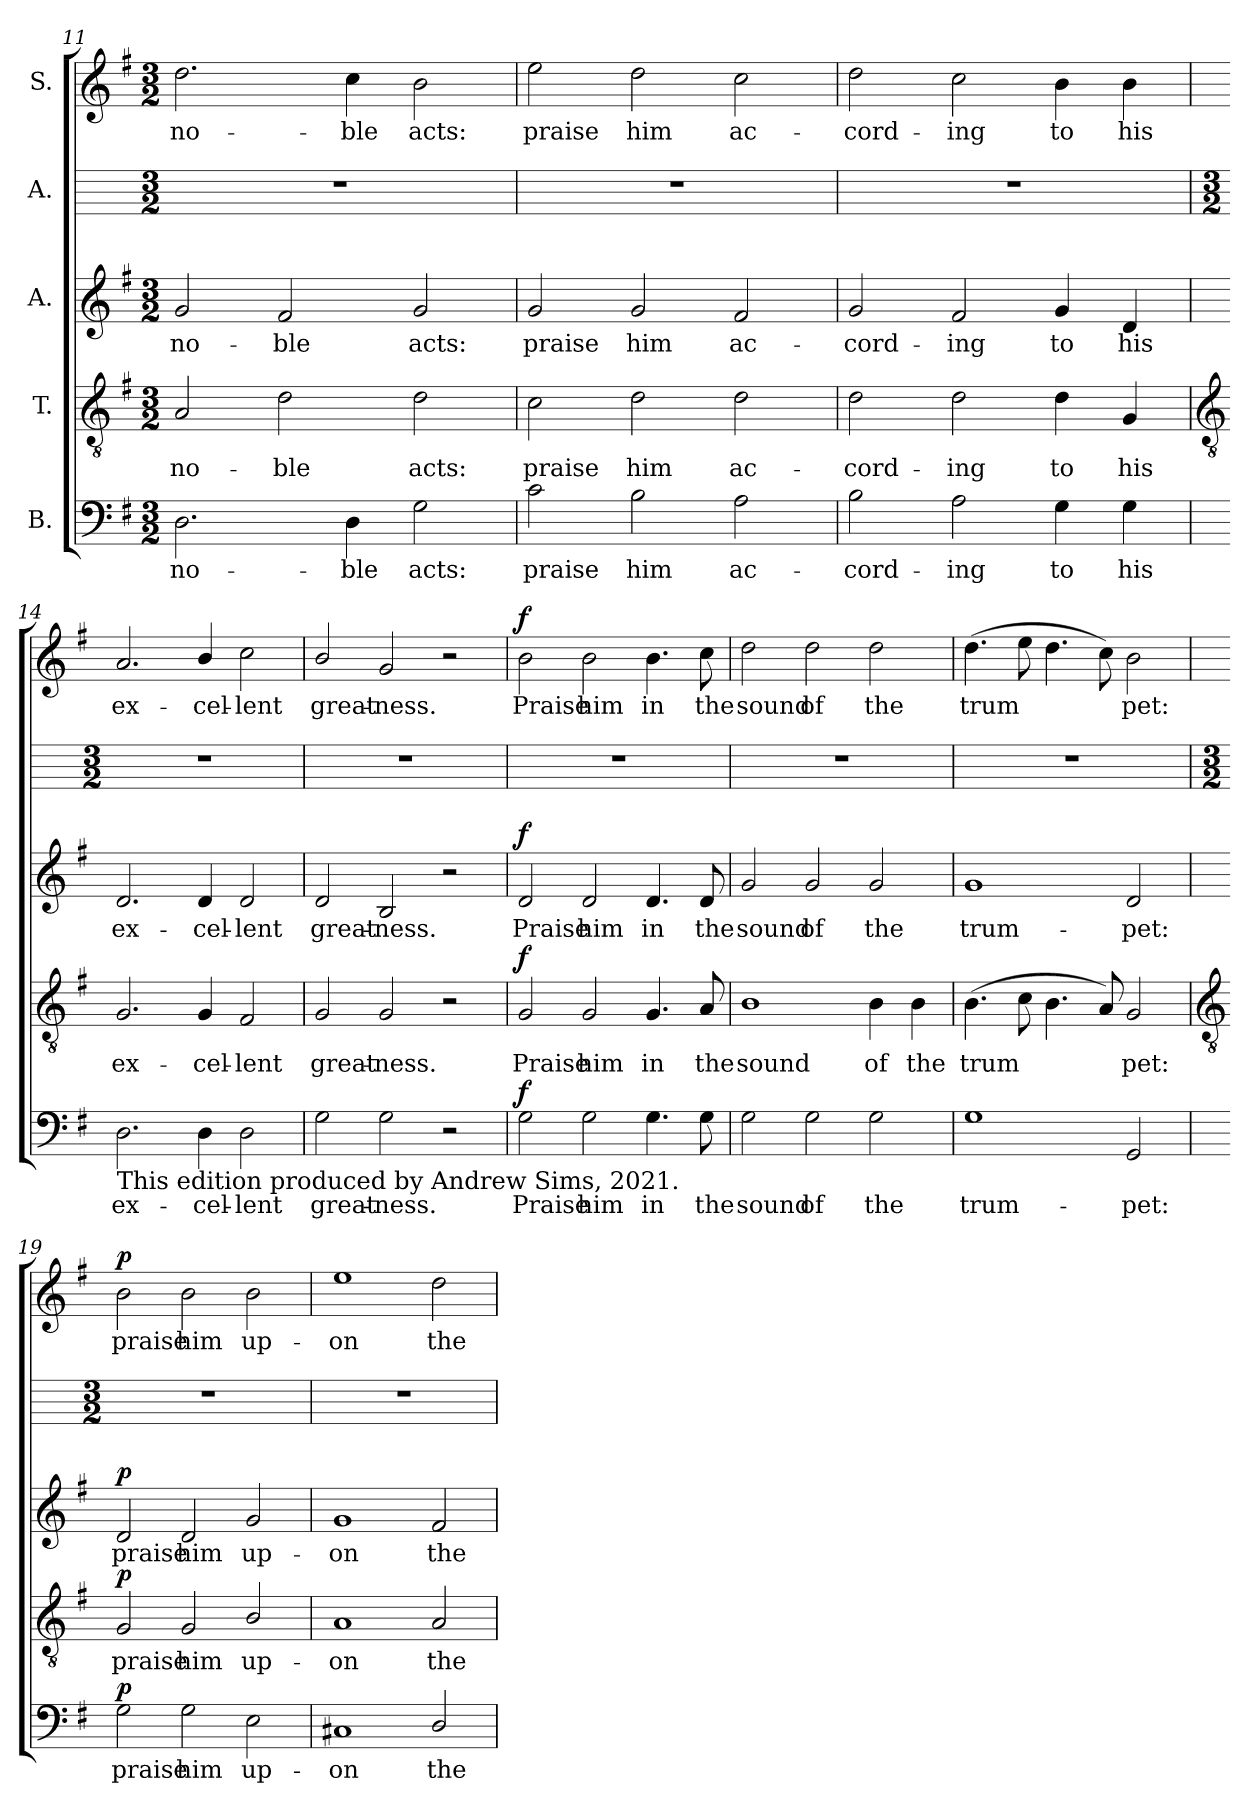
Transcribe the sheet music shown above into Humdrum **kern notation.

**kern	**text	**dynam	**kern	**text	**dynam	**kern	**text	**dynam	**kern	**kern	**text	**dynam
*part5	*part5	*part5	*part4	*part4	*part4	*part3	*part3	*part3	*part2	*part1	*part1	*part1
*staff5	*staff5	*staff5	*staff4	*staff4	*staff4	*staff3	*staff3	*staff3	*staff2	*staff1	*staff1	*staff1
*I"B.	*	*	*I"T.	*	*	*I"A.	*	*	*I"A.	*I"S.	*	*
*clefF4	*	*	*clefGv2	*	*	*clefG2	*	*	*	*clefG2	*	*
*k[f#]	*	*	*k[f#]	*	*	*k[f#]	*	*	*	*k[f#]	*	*
*G:	*	*	*G:	*	*	*G:	*	*	*	*G:	*	*
*M3/2	*	*	*M3/2	*	*	*M3/2	*	*	*M3/2	*M3/2	*	*
=11	=11	=11	=11	=11	=11	=11	=11	=11	=11	=11	=11	=11
!	!LO:LY:b	!	!	!LO:LY:b	!	!	!LO:LY:b	!	!	!	!LO:LY:b	!
2.D	no-	.	2A	no-	.	2g	no-	.	1.r	2.dd	no-	.
!	!	!	!	!LO:LY:b	!	!	!LO:LY:b	!	!	!	!	!
.	.	.	2d	-ble	.	2f#	-ble	.	.	.	.	.
!	!LO:LY:b	!	!	!	!	!	!	!	!	!	!LO:LY:b	!
4D	-ble	.	.	.	.	.	.	.	.	4cc	-ble	.
!	!LO:LY:b	!	!	!LO:LY:b	!	!	!LO:LY:b	!	!	!	!LO:LY:b	!
2G	acts:	.	2d	acts:	.	2g	acts:	.	.	2b	acts:	.
=12	=12	=12	=12	=12	=12	=12	=12	=12	=12	=12	=12	=12
!	!LO:LY:b	!	!	!LO:LY:b	!	!	!LO:LY:b	!	!	!	!LO:LY:b	!
2c	praise	.	2c	praise	.	2g	praise	.	1.r	2ee	praise	.
!	!LO:LY:b	!	!	!LO:LY:b	!	!	!LO:LY:b	!	!	!	!LO:LY:b	!
2B	him	.	2d	him	.	2g	him	.	.	2dd	him	.
!	!LO:LY:b	!	!	!LO:LY:b	!	!	!LO:LY:b	!	!	!	!LO:LY:b	!
2A	ac-	.	2d	ac-	.	2f#	ac-	.	.	2cc	ac-	.
=13	=13	=13	=13	=13	=13	=13	=13	=13	=13	=13	=13	=13
!	!LO:LY:b	!	!	!LO:LY:b	!	!	!LO:LY:b	!	!	!	!LO:LY:b	!
2B	-cord-	.	2d	-cord-	.	2g	-cord-	.	1.r	2dd	-cord-	.
!	!LO:LY:b	!	!	!LO:LY:b	!	!	!LO:LY:b	!	!	!	!LO:LY:b	!
2A	-ing	.	2d	-ing	.	2f#	-ing	.	.	2cc	-ing	.
!	!LO:LY:b	!	!	!LO:LY:b	!	!	!LO:LY:b	!	!	!	!LO:LY:b	!
4G	to	.	4d	to	.	4g	to	.	.	4b	to	.
!	!LO:LY:b	!	!	!LO:LY:b	!	!	!LO:LY:b	!	!	!	!LO:LY:b	!
4G	his	.	4G	his	.	4d	his	.	.	4b	his	.
!!LO:LB:g=z
=14	=14	=14	=14	=14	=14	=14	=14	=14	=14	=14	=14	=14
*	*	*	*clefGv2	*	*	*	*	*	*	*	*	*
*	*	*	*	*	*	*	*	*	*M3/2	*	*	*
!LO:TX:b:t=This edition produced by Andrew Sims, 2021.	!	!	!	!	!	!	!	!	!	!	!	!
!	!LO:LY:b	!	!	!LO:LY:b	!	!	!LO:LY:b	!	!	!	!LO:LY:b	!
2.D	ex-	.	2.G	ex-	.	2.d	ex-	.	1.r	2.a	ex-	.
!	!LO:LY:b	!	!	!LO:LY:b	!	!	!LO:LY:b	!	!	!	!LO:LY:b	!
4D	-cel-	.	4G	-cel-	.	4d	-cel-	.	.	4b/	-cel-	.
!	!LO:LY:b	!	!	!LO:LY:b	!	!	!LO:LY:b	!	!	!	!LO:LY:b	!
2D	-lent	.	2F#	-lent	.	2d	-lent	.	.	2cc	-lent	.
=15	=15	=15	=15	=15	=15	=15	=15	=15	=15	=15	=15	=15
!	!LO:LY:b	!	!	!LO:LY:b	!	!	!LO:LY:b	!	!	!	!LO:LY:b	!
2G	great-	.	2G	great-	.	2d	great-	.	1.r	2b/	great-	.
!	!LO:LY:b	!	!	!LO:LY:b	!	!	!LO:LY:b	!	!	!	!LO:LY:b	!
2G	-ness.	.	2G	-ness.	.	2B	-ness.	.	.	2g	-ness.	.
2r	.	.	2r	.	.	2r	.	.	.	2r	.	.
=16	=16	=16	=16	=16	=16	=16	=16	=16	=16	=16	=16	=16
!	!LO:LY:b	!LO:DY:a	!	!LO:LY:b	!LO:DY:a	!	!LO:LY:b	!LO:DY:a	!	!	!LO:LY:b	!LO:DY:a
2G	Praise	f	2G	Praise	f	2d	Praise	f	1.r	2b	Praise	f
!	!LO:LY:b	!	!	!LO:LY:b	!	!	!LO:LY:b	!	!	!	!LO:LY:b	!
2G	him	.	2G	him	.	2d	him	.	.	2b	him	.
!	!LO:LY:b	!	!	!LO:LY:b	!	!	!LO:LY:b	!	!	!	!LO:LY:b	!
4.G	in	.	4.G	in	.	4.d	in	.	.	4.b	in	.
!	!LO:LY:b	!	!	!LO:LY:b	!	!	!LO:LY:b	!	!	!	!LO:LY:b	!
8G	the	.	8A	the	.	8d	the	.	.	8cc	the	.
=17	=17	=17	=17	=17	=17	=17	=17	=17	=17	=17	=17	=17
!	!LO:LY:b	!	!	!LO:LY:b	!	!	!LO:LY:b	!	!	!	!LO:LY:b	!
2G	sound	.	1B	sound	.	2g	sound	.	1.r	2dd	sound	.
!	!LO:LY:b	!	!	!	!	!	!LO:LY:b	!	!	!	!LO:LY:b	!
2G	of	.	.	.	.	2g	of	.	.	2dd	of	.
!	!LO:LY:b	!	!	!LO:LY:b	!	!	!LO:LY:b	!	!	!	!LO:LY:b	!
2G	the	.	4B	of	.	2g	the	.	.	2dd	the	.
!	!	!	!	!LO:LY:b	!	!	!	!	!	!	!	!
.	.	.	4B	the	.	.	.	.	.	.	.	.
=18	=18	=18	=18	=18	=18	=18	=18	=18	=18	=18	=18	=18
!	!LO:LY:b	!	!	!LO:LY:b	!	!	!LO:LY:b	!	!	!	!LO:LY:b	!
1G	trum-	.	(>4.B	trum	.	1g	trum-	.	1.r	(>4.dd	trum	.
.	.	.	8c	.	.	.	.	.	.	8ee	.	.
.	.	.	4.B	.	.	.	.	.	.	4.dd	.	.
.	.	.	8A)	.	.	.	.	.	.	8cc)	.	.
!	!LO:LY:b	!	!	!LO:LY:b	!	!	!LO:LY:b	!	!	!	!LO:LY:b	!
2GG	-pet:	.	2G	pet:	.	2d	-pet:	.	.	2b	pet:	.
!!LO:LB:g=z
=19	=19	=19	=19	=19	=19	=19	=19	=19	=19	=19	=19	=19
*	*	*	*clefGv2	*	*	*	*	*	*	*	*	*
*	*	*	*	*	*	*	*	*	*M3/2	*	*	*
!	!LO:LY:b	!LO:DY:a	!	!LO:LY:b	!LO:DY:a	!	!LO:LY:b	!LO:DY:a	!	!	!LO:LY:b	!LO:DY:a
2G	praise	p	2G	praise	p	2d	praise	p	1.r	2b	praise	p
!	!LO:LY:b	!	!	!LO:LY:b	!	!	!LO:LY:b	!	!	!	!LO:LY:b	!
2G	him	.	2G	him	.	2d	him	.	.	2b	him	.
!	!LO:LY:b	!	!	!LO:LY:b	!	!	!LO:LY:b	!	!	!	!LO:LY:b	!
2E	up-	.	2B/	up-	.	2g	up-	.	.	2b	up-	.
=20	=20	=20	=20	=20	=20	=20	=20	=20	=20	=20	=20	=20
!	!LO:LY:b	!	!	!LO:LY:b	!	!	!LO:LY:b	!	!	!	!LO:LY:b	!
1C#X	-on	.	1A	-on	.	1g	-on	.	1.r	1ee	-on	.
!	!LO:LY:b	!	!	!LO:LY:b	!	!	!LO:LY:b	!	!	!	!LO:LY:b	!
2D/	the	.	2A	the	.	2f#	the	.	.	2dd	the	.
=	=	=	=	=	=	=	=	=	=	=	=	=
*-	*-	*-	*-	*-	*-	*-	*-	*-	*-	*-	*-	*-
